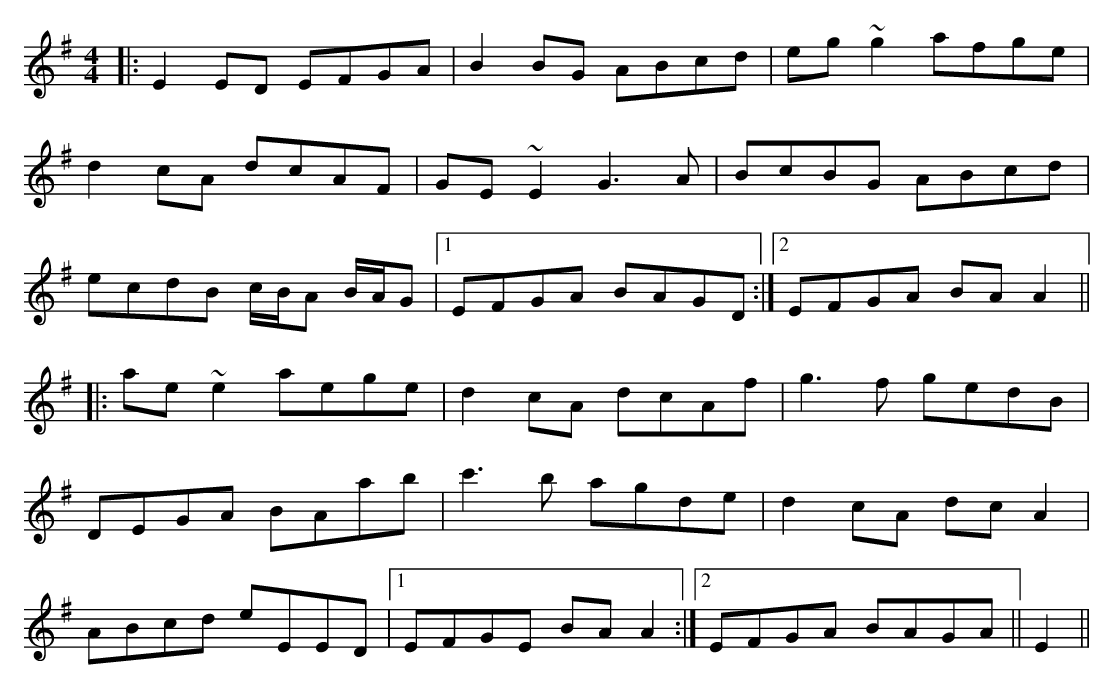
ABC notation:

X:1
M:4/4
K:Emin
|: E2ED EFGA| B2BG ABcd| eg~g2 afge|
 d2cA dcAF| GE~E2 G3A| BcBG ABcd|
 ecdB c/B/A B/A/G|1 EFGA BAGD:|2 EFGA BAA2||
|: ae~e2 aege| d2cA dcAf| g3f gedB|
 DEGA BAab| c'3b agde| d2cA dcA2|
 ABcd eEED|1 EFGE BAA2:|2 EFGA BAGA||E2||
